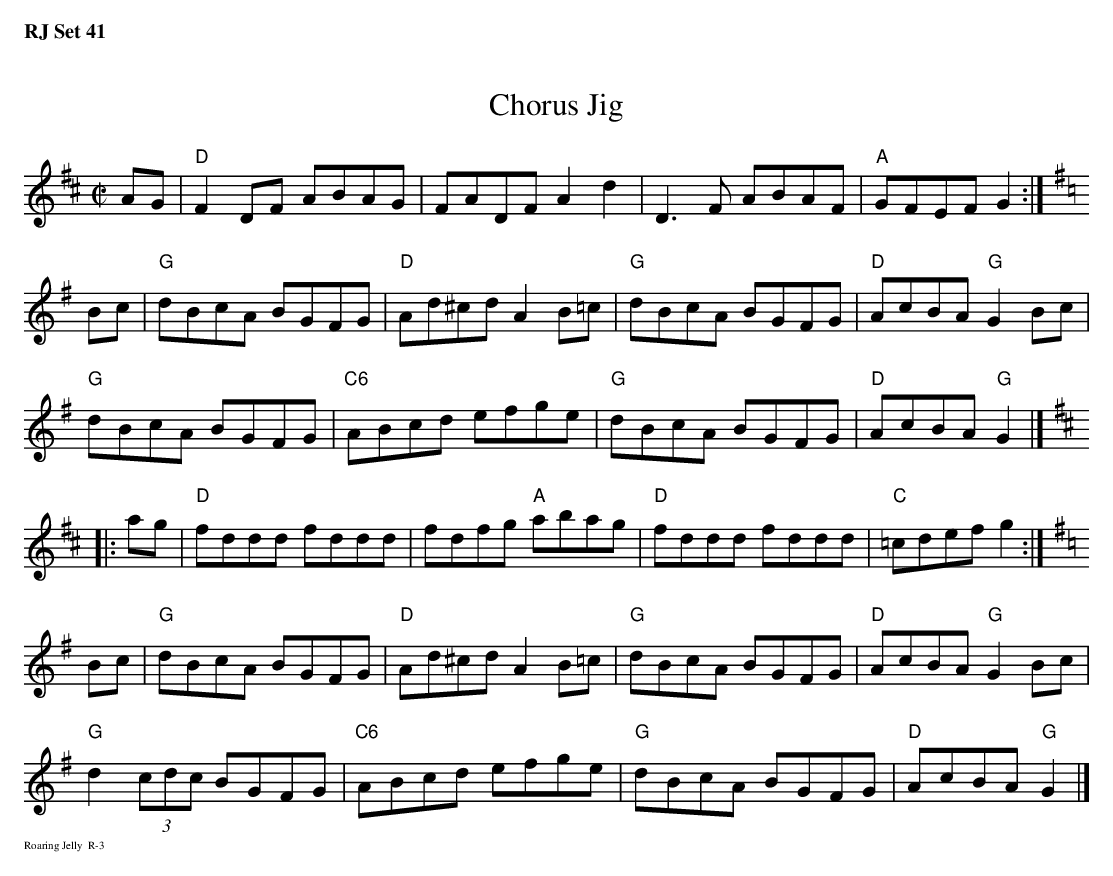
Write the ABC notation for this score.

X:1
T: Chorus Jig
M: C|
K: D
AG| "D"F2DF ABAG|FADF A2d2| D3F ABAF|"A"GFEF G2:| [K:G]
Bc| "G"dBcA BGFG|"D"Ad^cd A2B=c| "G"dBcA BGFG| "D"AcBA "G"G2Bc|
    "G"dBcA BGFG| "C6"ABcd efge| "G"dBcA BGFG| "D"AcBA "G"G2|] [K:D]
|:\
ag| "D"fddd fddd| fdfg "A"abag| "D"fddd fddd| "C"=cdef g2:| [K:G]
Bc| "G"dBcA BGFG| "D"Ad^cd A2B=c| "G"dBcA BGFG|"D"AcBA "G"G2Bc|
    "G"d2 (3cdc BGFG| "C6"ABcd efge| "G"dBcA BGFG|"D"AcBA "G"G2|]
